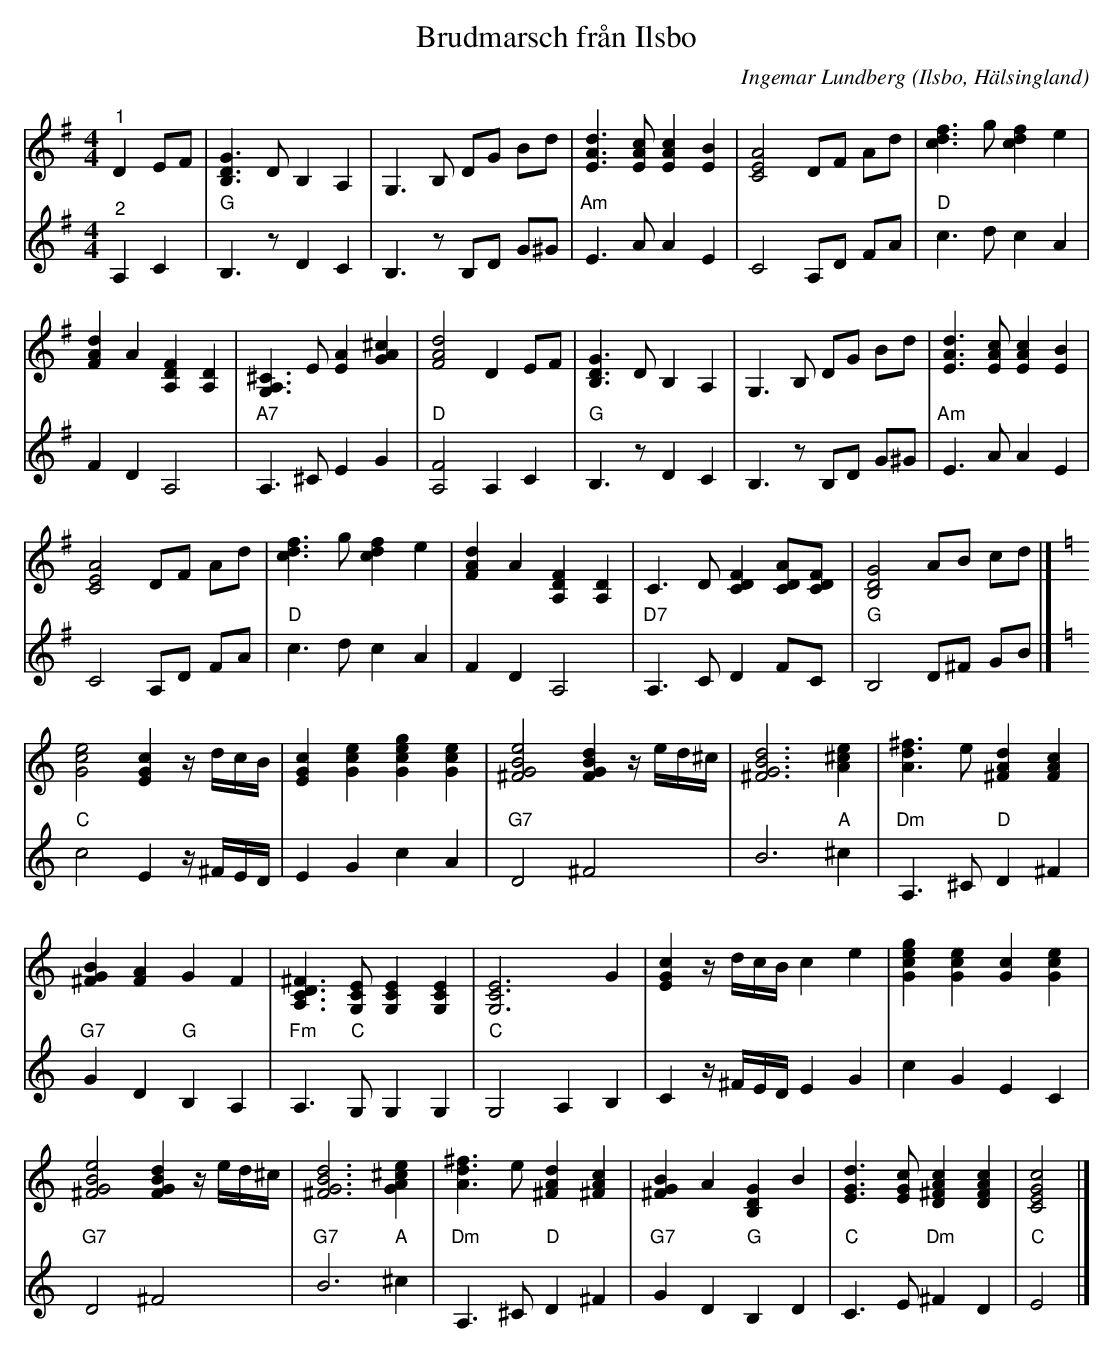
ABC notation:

X:1
T:Brudmarsch från Ilsbo
C:Ingemar Lundberg
O:Ilsbo, Hälsingland
L:1/8
M:4/4
K:G
V:1
"^1" D2 EF | [B,DG]3 D B,2 A,2 | G,3 B, DG Bd | [EAd]3 [EAc] [EAc]2 [EB]2 | [CEA]4 DF Ad | [cdf]3 g [cdf]2 e2 |
[FAd]2 A2 [A,DF]2 [A,D]2 | [G,A,^C]3 E [EA]2 [GA^c]2 | [FAd]4 D2 EF | [B,DG]3 D B,2 A,2 | G,3 B, DG Bd | [EAd]3 [EAc] [EAc]2 [EB]2 |
[CEA]4 DF Ad | [cdf]3 g [cdf]2 e2 | [FAd]2 A2 [A,DF]2 [A,D]2 | C3 D [CDF]2 [CDA][CDF] | [B,DG]4 AB cd |]
[K:C] [Gce]4 [EGc]2 z/ d/c/B/ | [EGc]2 [Gce]2 [Gceg]2 [Gce]2 | [^FGBe]4 [FGBd]2 z/ e/d/^c/ | [^FGBd]6 [A^ce]2 | [Ad^f]3 e [^FAd]2 [FAc]2 |
[^FGB]2 [FA]2 G2 F2 | [A,CD^F]3 [G,CE] [G,CE]2 [G,CE]2 | [G,CE]6 G2 | [EGc]2 z/ d/c/B/ c2 e2 | [Gceg]2 [Gce]2 [Gc]2 [Gce]2 |
[^FGBe]4 [FGBd]2 z/ e/d/^c/ | [^FGBd]6 [GA^ce]2 | [Ad^f]3 e [^FAd]2 [^FAc]2 | [^FGB]2 A2 [B,DG]2 B2 | [EGd]3 [EGc] [D^FAc]2 [DFAc]2 | [CEGc]4 |]
V:2
"^2" A,2 C2 |"G" B,3 z D2 C2 | B,3 z B,D G^G |"Am" E3 A A2 E2 | C4 A,D FA |"D" c3 d c2 A2 |
F2 D2 A,4 |"A7" A,3 ^C E2 G2 |"D" [A,F]4 A,2 C2 |"G" B,3 z D2 C2 | B,3 z B,D G^G |
"Am" E3 A A2 E2 | C4 A,D FA |"D" c3 d c2 A2 | F2 D2 A,4 |"D7" A,3 C D2 FC |"G" B,4 D^F GB |]
[K:C]"C" c4 E2 z/ ^F/E/D/ | E2 G2 c2 A2 |"G7" D4 ^F4 | B6"A" ^c2 |"Dm" A,3 ^C"D" D2 ^F2 |
"G7" G2 D2"G" B,2 A,2 |"Fm" A,3"C" G, G,2 G,2 |"C" G,4 A,2 B,2 | C2 z/ ^F/E/D/ E2 G2 |
c2 G2 E2 C2 |"G7" D4 ^F4 |"G7" B6"A" ^c2 |"Dm" A,3 ^C"D" D2 ^F2 |"G7" G2 D2"G" B,2 D2 | "C" C3 E"Dm" ^F2 D2 |"C" E4 |]
